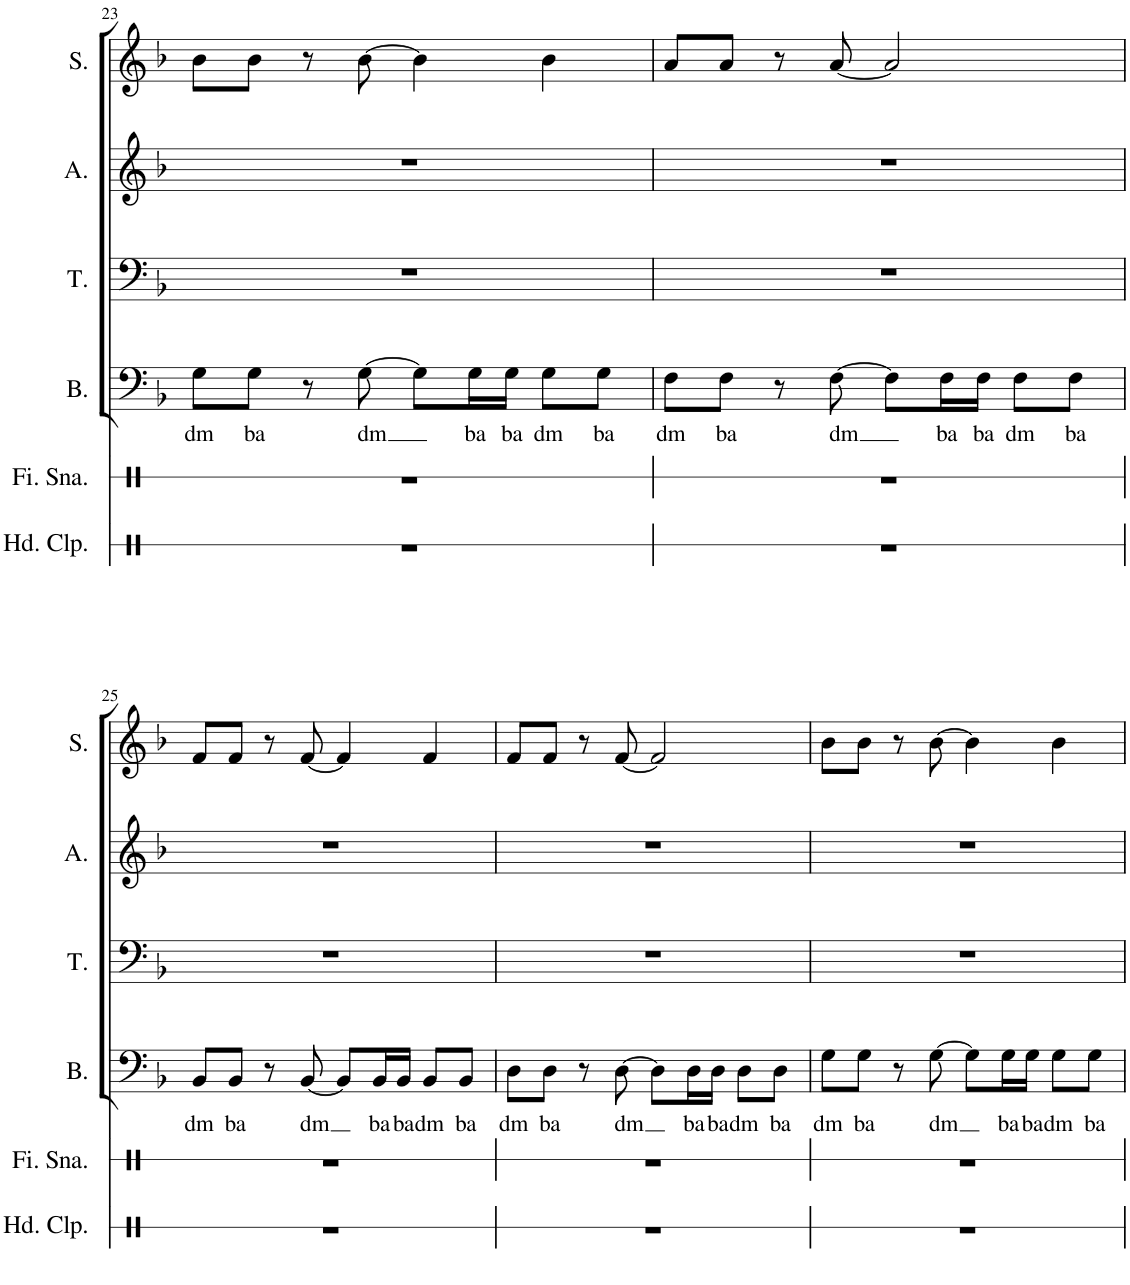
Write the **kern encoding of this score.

**kern	**kern	**kern	**text	**kern	**kern	**kern
*part6	*part5	*part4	*part4	*part3	*part2	*part1
*staff6	*staff5	*staff4	*staff4	*staff3	*staff2	*staff1
*I"Hand Clap	*I"Finger Snap	*I"Bass	*	*I"Tenor	*I"Alto	*I"Soprano
*I'Hd. Clp.	*I'Fi. Sna.	*I'B.	*	*I'T.	*I'A.	*I'S.
!!LO:PB:g=z
*clefX	*clefX	*clefF4	*	*clefF4	*clefG2	*clefG2
*k[]	*k[]	*k[b-]	*	*k[b-]	*k[b-]	*k[b-]
*M4/4	*M4/4	*M4/4	*	*M4/4	*M4/4	*M4/4
=23	=23	=23	=23	=23	=23	=23
!	!	!	!LO:LY:b	!	!	!
1r	1r	8G\L	dm	1r	1r	8b-\L
!	!	!	!LO:LY:b	!	!	!
.	.	8G\J	ba	.	.	8b-\J
.	.	8r	.	.	.	8r
!	!	!	!LO:LY:b	!	!	!
.	.	[8G\	dm	.	.	[8b-\
.	.	8G\L]	.	.	.	4b-\]
!	!	!	!LO:LY:b	!	!	!
.	.	16G\L	ba	.	.	.
!	!	!	!LO:LY:b	!	!	!
.	.	16G\JJ	ba	.	.	.
!	!	!	!LO:LY:b	!	!	!
.	.	8G\L	dm	.	.	4b-\
!	!	!	!LO:LY:b	!	!	!
.	.	8G\J	ba	.	.	.
=24	=24	=24	=24	=24	=24	=24
!	!	!	!LO:LY:b	!	!	!
1r	1r	8F\L	dm	1r	1r	8a/L
!	!	!	!LO:LY:b	!	!	!
.	.	8F\J	ba	.	.	8a/J
.	.	8r	.	.	.	8r
!	!	!	!LO:LY:b	!	!	!
.	.	[8F\	dm	.	.	[8a/
.	.	8F\L]	.	.	.	2a/]
!	!	!	!LO:LY:b	!	!	!
.	.	16F\L	ba	.	.	.
!	!	!	!LO:LY:b	!	!	!
.	.	16F\JJ	ba	.	.	.
!	!	!	!LO:LY:b	!	!	!
.	.	8F\L	dm	.	.	.
!	!	!	!LO:LY:b	!	!	!
.	.	8F\J	ba	.	.	.
!!LO:LB:g=z
=25	=25	=25	=25	=25	=25	=25
!	!	!	!LO:LY:b	!	!	!
1r	1r	8BB-/L	dm	1r	1r	8f/L
!	!	!	!LO:LY:b	!	!	!
.	.	8BB-/J	ba	.	.	8f/J
.	.	8r	.	.	.	8r
!	!	!	!LO:LY:b	!	!	!
.	.	[8BB-/	dm	.	.	[8f/
.	.	8BB-/L]	.	.	.	4f/]
!	!	!	!LO:LY:b	!	!	!
.	.	16BB-/L	ba	.	.	.
!	!	!	!LO:LY:b	!	!	!
.	.	16BB-/JJ	ba	.	.	.
!	!	!	!LO:LY:b	!	!	!
.	.	8BB-/L	dm	.	.	4f/
!	!	!	!LO:LY:b	!	!	!
.	.	8BB-/J	ba	.	.	.
=26	=26	=26	=26	=26	=26	=26
!	!	!	!LO:LY:b	!	!	!
1r	1r	8D\L	dm	1r	1r	8f/L
!	!	!	!LO:LY:b	!	!	!
.	.	8D\J	ba	.	.	8f/J
.	.	8r	.	.	.	8r
!	!	!	!LO:LY:b	!	!	!
.	.	[8D\	dm	.	.	[8f/
.	.	8D\L]	.	.	.	2f/]
!	!	!	!LO:LY:b	!	!	!
.	.	16D\L	ba	.	.	.
!	!	!	!LO:LY:b	!	!	!
.	.	16D\JJ	ba	.	.	.
!	!	!	!LO:LY:b	!	!	!
.	.	8D\L	dm	.	.	.
!	!	!	!LO:LY:b	!	!	!
.	.	8D\J	ba	.	.	.
=27	=27	=27	=27	=27	=27	=27
!	!	!	!LO:LY:b	!	!	!
1r	1r	8G\L	dm	1r	1r	8b-\L
!	!	!	!LO:LY:b	!	!	!
.	.	8G\J	ba	.	.	8b-\J
.	.	8r	.	.	.	8r
!	!	!	!LO:LY:b	!	!	!
.	.	[8G\	dm	.	.	[8b-\
.	.	8G\L]	.	.	.	4b-\]
!	!	!	!LO:LY:b	!	!	!
.	.	16G\L	ba	.	.	.
!	!	!	!LO:LY:b	!	!	!
.	.	16G\JJ	ba	.	.	.
!	!	!	!LO:LY:b	!	!	!
.	.	8G\L	dm	.	.	4b-\
!	!	!	!LO:LY:b	!	!	!
.	.	8G\J	ba	.	.	.
=	=	=	=	=	=	=
*-	*-	*-	*-	*-	*-	*-
